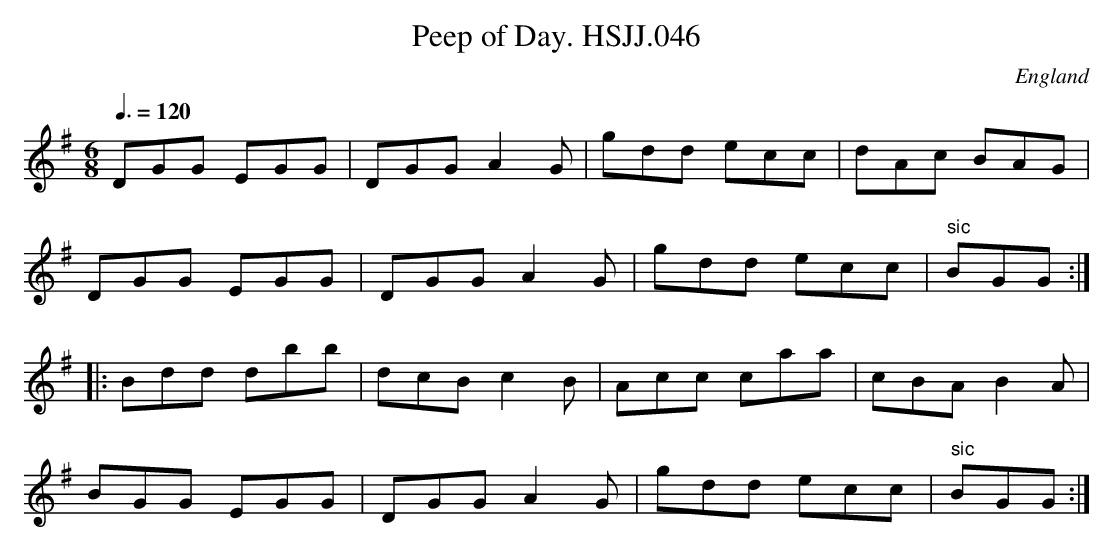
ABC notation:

X:1
T:Peep of Day. HSJJ.046
M:6/8
L:1/8
Q:3/8=120
O:England
K:G major
DGG EGG|DGGA2G|gdd ecc|dAc BAG|!
DGG EGG|DGG A2G|gdd ecc|" sic"BGG:|!
|:Bdd dbb|dcBc2B|Acc caa|cBAB2A|!
BGG EGG|DGGA2G|gdd ecc|" sic"BGG:|
